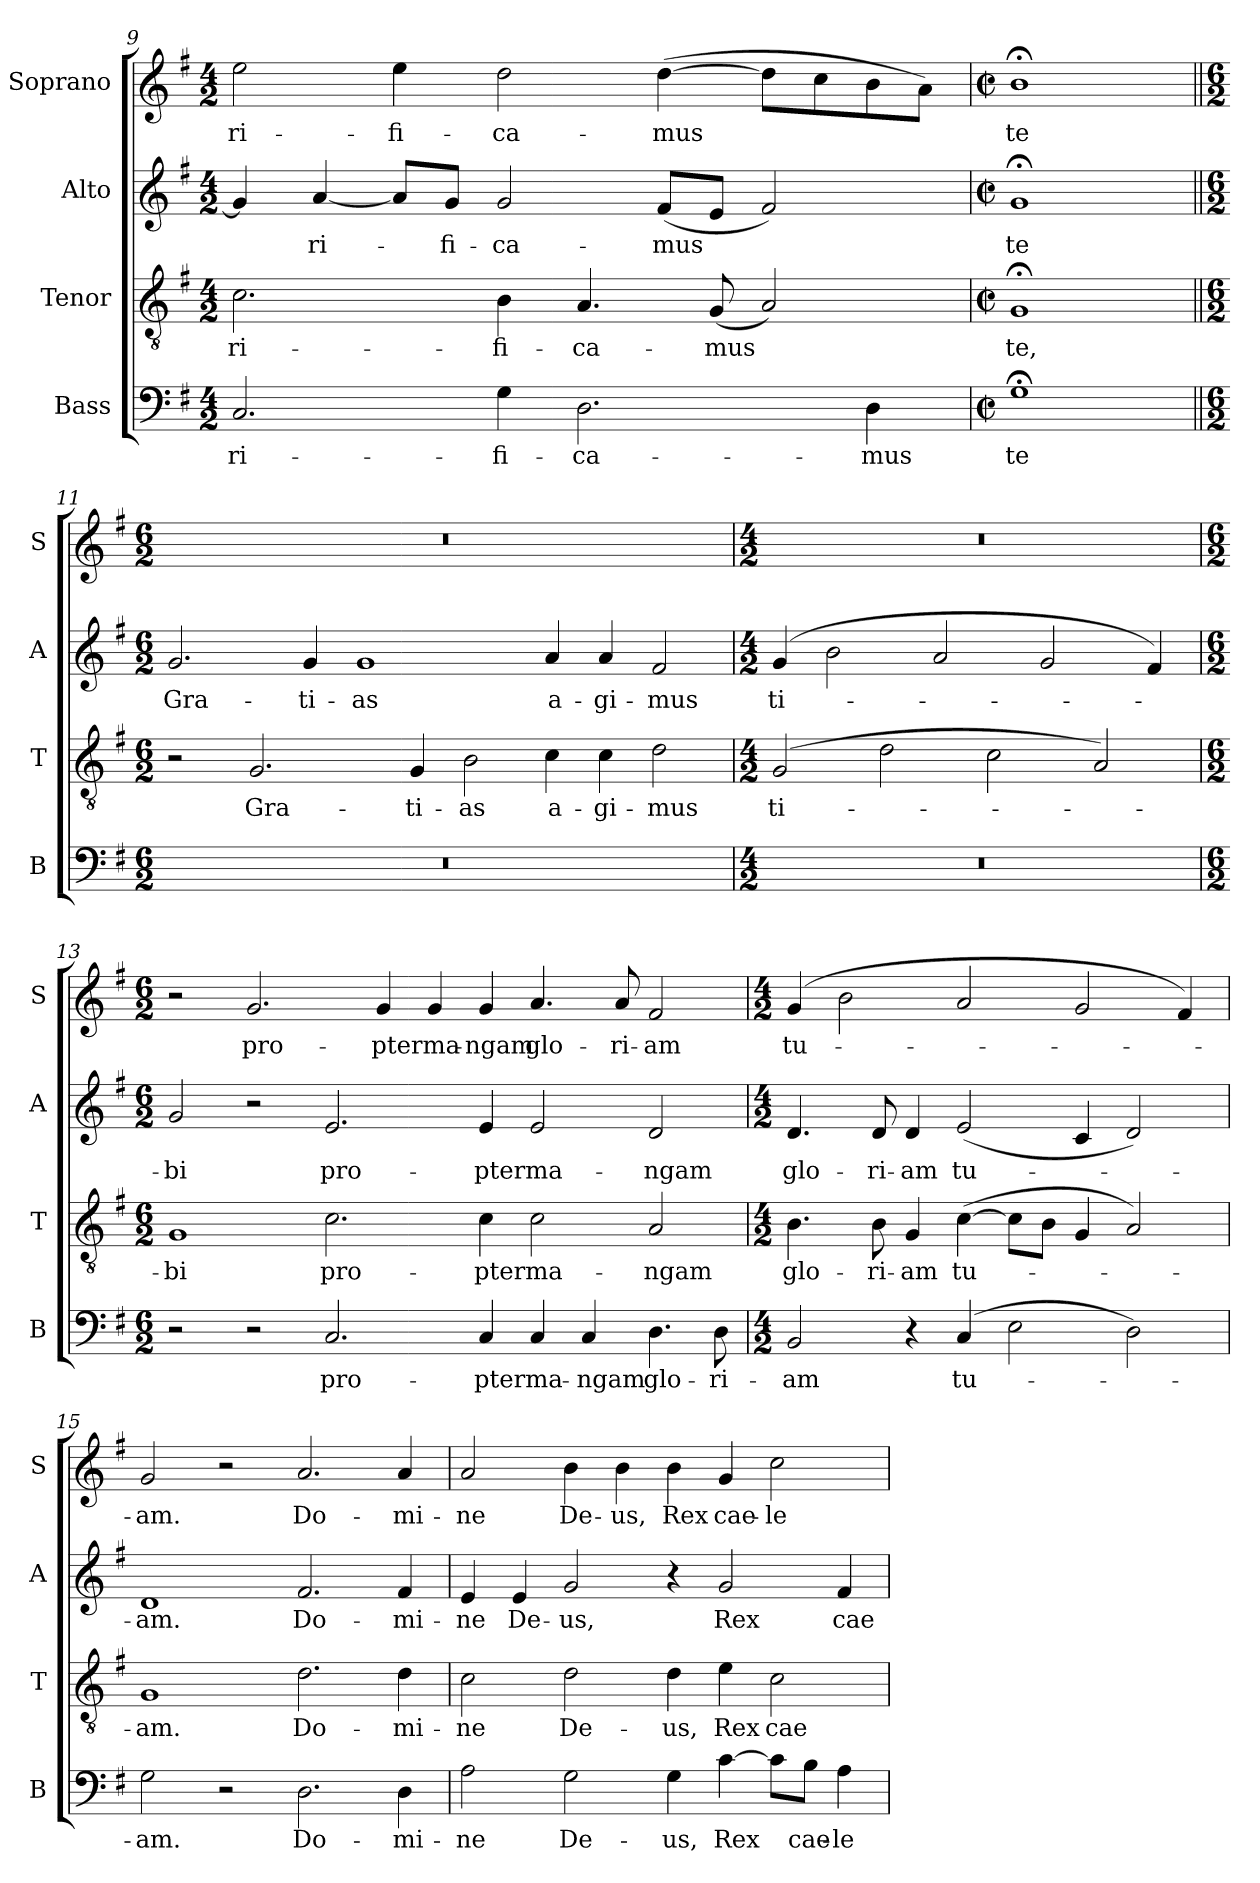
**kern	**text	**kern	**text	**kern	**text	**kern	**text
*part4	*part4	*part3	*part3	*part2	*part2	*part1	*part1
*staff4	*staff4	*staff3	*staff3	*staff2	*staff2	*staff1	*staff1
*I"Bass	*	*I"Tenor	*	*I"Alto	*	*I"Soprano	*
*I'B	*	*I'T	*	*I'A	*	*I'S	*
*clefF4	*	*clefGv2	*	*clefG2	*	*clefG2	*
*k[f#]	*	*k[f#]	*	*k[f#]	*	*k[f#]	*
*G:	*	*G:	*	*G:	*	*G:	*
*M4/2	*	*M4/2	*	*M4/2	*	*M4/2	*
=9	=9	=9	=9	=9	=9	=9	=9
2.C/	-ri-	2.c\	-ri-	4g/]	.	2ee\	-ri-
.	.	.	.	[4a/	-ri-	.	.
.	.	.	.	8a/L]	.	4ee\	-fi-
.	.	.	.	8g/J	-fi-	.	.
4G\	-fi-	4B\	-fi-	2g/	-ca-	2dd\	-ca-
2.D\	-ca-	4.A/	-ca-	.	.	.	.
.	.	.	.	(8f#/L	-mus	([4dd\	-mus
.	.	(8G/	-mus	8e/J	.	.	.
.	.	2A/)	.	2f#/)	.	8dd\L]	.
.	.	.	.	.	.	8cc\	.
4D\	-mus	.	.	.	.	8b\	.
.	.	.	.	.	.	8a\J)	.
=10	=10	=10	=10	=10	=10	=10	=10
*M2/2	*	*M2/2	*	*M2/2	*	*M2/2	*
*met(c|)	*	*met(c|)	*	*met(c|)	*	*met(c|)	*
1G;<	te	1G;<	te,	1g;<	te	1b;<	te
!!LO:PB:g=z
=11||	=11||	=11||	=11||	=11||	=11||	=11||	=11||
*M6/2	*	*M6/2	*	*M6/2	*	*M6/2	*
0.r	.	2r	.	2.g/	Gra-	0.r	.
.	.	2.G/	Gra-	.	.	.	.
.	.	.	.	4g/	-ti-	.	.
.	.	.	.	1g	-as	.	.
.	.	4G/	-ti-	.	.	.	.
.	.	2B\	-as	.	.	.	.
.	.	4c\	a-	4a/	a-	.	.
.	.	4c\	-gi-	4a/	-gi-	.	.
.	.	2d\	-mus	2f#/	-mus	.	.
=12	=12	=12	=12	=12	=12	=12	=12
*M4/2	*	*M4/2	*	*M4/2	*	*M4/2	*
0r	.	(2G/	ti-	(4g/	ti-	0r	.
.	.	.	.	2b\	.	.	.
.	.	2d\	.	.	.	.	.
.	.	.	.	2a/	.	.	.
.	.	2c\	.	.	.	.	.
.	.	.	.	2g/	.	.	.
.	.	2A/)	.	.	.	.	.
.	.	.	.	4f#/)	.	.	.
=13	=13	=13	=13	=13	=13	=13	=13
*M6/2	*	*M6/2	*	*M6/2	*	*M6/2	*
2r	.	1G	-bi	2g/	-bi	2r	.
2r	.	.	.	2r	.	2.g/	pro-
2.C/	pro-	2.c\	pro-	2.e/	pro-	.	.
.	.	.	.	.	.	4g/	-pter
.	.	.	.	.	.	4g/	ma-
4C/	-pter	4c\	-pter	4e/	-pter	4g/	-ngam
4C/	ma-	2c\	ma-	2e/	ma-	4.a/	glo-
4C/	-ngam	.	.	.	.	.	.
.	.	.	.	.	.	8a/	-ri-
4.D\	glo-	2A/	-ngam	2d/	-ngam	2f#/	-am
8D\	-ri-	.	.	.	.	.	.
!!LO:LB:g=z
=14	=14	=14	=14	=14	=14	=14	=14
*M4/2	*	*M4/2	*	*M4/2	*	*M4/2	*
2BB/	-am	4.B\	glo-	4.d/	glo-	(4g/	tu-
.	.	.	.	.	.	2b\	.
.	.	8B\	-ri-	8d/	-ri-	.	.
4r	.	4G/	-am	4d/	-am	.	.
(4C/	tu-	([4c\	tu-	(2e/	tu-	2a/	.
2E\	.	8c\L]	.	.	.	.	.
.	.	8B\J	.	.	.	.	.
.	.	4G/	.	4c/	.	2g/	.
2D\)	.	2A/)	.	2d/)	.	.	.
.	.	.	.	.	.	4f#/)	.
=15	=15	=15	=15	=15	=15	=15	=15
2G\	-am.	1G	-am.	1d	-am.	2g/	-am.
2r	.	.	.	.	.	2r	.
2.D\	Do-	2.d\	Do-	2.f#/	Do-	2.a/	Do-
4D\	-mi-	4d\	-mi-	4f#/	-mi-	4a/	-mi-
=16	=16	=16	=16	=16	=16	=16	=16
2A\	-ne	2c\	-ne	4e/	-ne	2a/	-ne
.	.	.	.	4e/	De-	.	.
2G\	De-	2d\	De-	2g/	-us,	4b\	De-
.	.	.	.	.	.	4b\	-us,
4G\	-us,	4d\	-us,	4r	.	4b\	Rex
[4c\	Rex	4e\	Rex	2g/	Rex	4g/	cae-
8c\L]	.	2c\	cae-	.	.	2cc\	-le-
8B\J	cae-	.	.	.	.	.	.
4A\	-le-	.	.	4f#/	cae-	.	.
=	=	=	=	=	=	=	=
*-	*-	*-	*-	*-	*-	*-	*-
